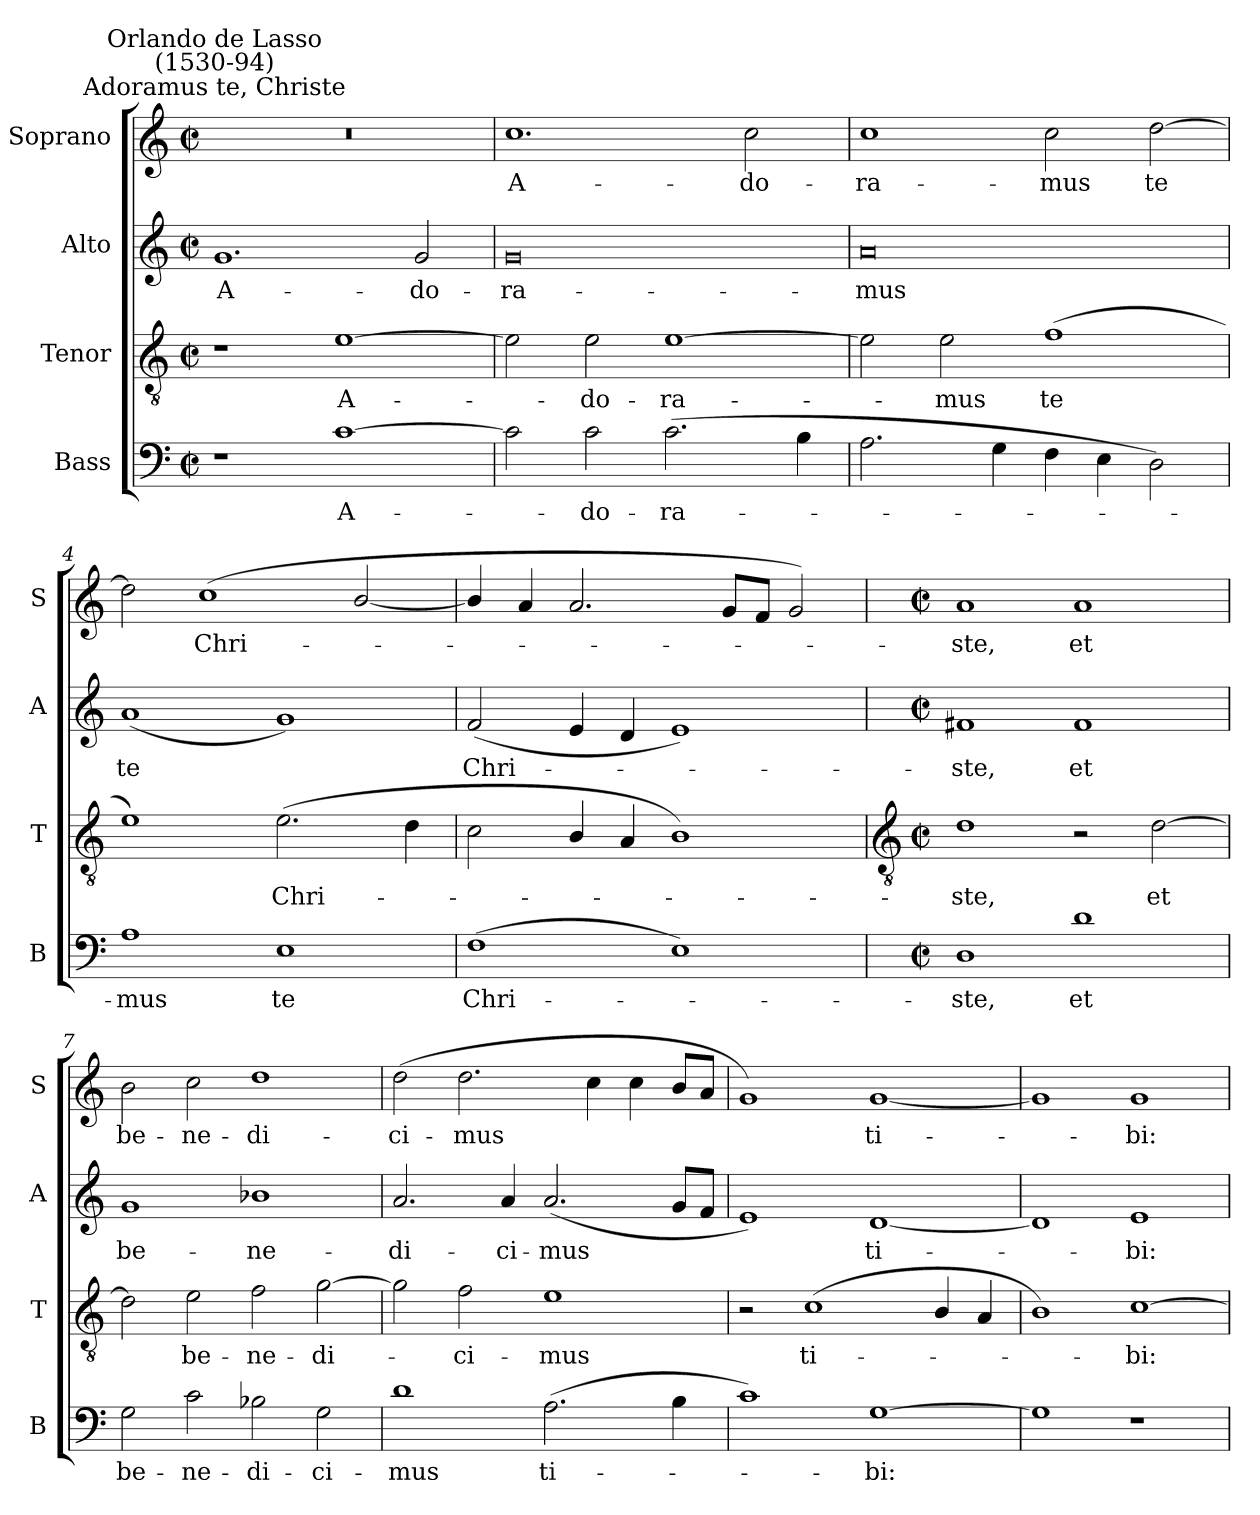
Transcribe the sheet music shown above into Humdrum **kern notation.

**kern	**text	**kern	**text	**kern	**text	**kern	**text
*part4	*part4	*part3	*part3	*part2	*part2	*part1	*part1
*staff4	*staff4	*staff3	*staff3	*staff2	*staff2	*staff1	*staff1
*I"Bass	*	*I"Tenor	*	*I"Alto	*	*I"Soprano	*
*I'B	*	*I'T	*	*I'A	*	*I'S	*
*clefF4	*	*clefGv2	*	*clefG2	*	*clefG2	*
*k[]	*	*k[]	*	*k[]	*	*k[]	*
*C:	*	*C:	*	*C:	*	*C:	*
*M4/2	*	*M4/2	*	*M4/2	*	*M4/2	*
*met(c|)	*	*met(c|)	*	*met(c|)	*	*met(c|)	*
=1	=1	=1	=1	=1	=1	=1	=1
!	!	!	!	!	!	!LO:TX:a:cj:t=Adoramus te, Christe	!
!	!	!	!	!	!	!LO:TX:a:cj:t=Orlando de Lasso\n(1530-94)	!
!	!	!	!	!	!LO:LY:b	!	!
1r	.	1r	.	1.g	A-	0r	.
!	!LO:LY:b	!	!LO:LY:b	!	!	!	!
[1c	A-	[1e	A-	.	.	.	.
!	!	!	!	!	!LO:LY:b	!	!
.	.	.	.	2g	-do-	.	.
=2	=2	=2	=2	=2	=2	=2	=2
!	!	!	!	!	!LO:LY:b	!	!LO:LY:b
2c]	.	2e]	.	0g	-ra-	1.cc	A-
!	!LO:LY:b	!	!LO:LY:b	!	!	!	!
2c	do-	2e	do-	.	.	.	.
!	!LO:LY:b	!	!LO:LY:b	!	!	!	!
(>2.c	-ra-	[1e	-ra-	.	.	.	.
!	!	!	!	!	!	!	!LO:LY:b
.	.	.	.	.	.	2cc	-do-
4B	.	.	.	.	.	.	.
=3	=3	=3	=3	=3	=3	=3	=3
!	!	!	!	!	!LO:LY:b	!	!LO:LY:b
2.A	.	2e]	.	0a	-mus	1cc	-ra-
!	!	!	!LO:LY:b	!	!	!	!
.	.	2e	mus	.	.	.	.
4G	.	.	.	.	.	.	.
!	!	!	!LO:LY:b	!	!	!	!LO:LY:b
4F	.	(>1f	te	.	.	2cc	-mus
4E	.	.	.	.	.	.	.
!	!	!	!	!	!	!	!LO:LY:b
2D)	.	.	.	.	.	[2dd	te
=4	=4	=4	=4	=4	=4	=4	=4
!	!LO:LY:b	!	!	!	!LO:LY:b	!	!
1A	mus	1e)	.	(<1a	te	2dd]	.
!	!	!	!	!	!	!	!LO:LY:b
.	.	.	.	.	.	(<1cc	Chri-
!	!LO:LY:b	!	!LO:LY:b	!	!	!	!
1E	te	(>2.e	Chri-	1g)	.	.	.
.	.	.	.	.	.	[2b/	.
.	.	4d	.	.	.	.	.
=5	=5	=5	=5	=5	=5	=5	=5
!	!LO:LY:b	!	!	!	!LO:LY:b	!	!
(>1F	Chri-	2c	.	(<2f	Chri-	4b/]	.
.	.	.	.	.	.	4a	.
.	.	4B/	.	4e	.	2.a	.
.	.	4A	.	4d	.	.	.
1E)	.	1B)	.	1e)	.	.	.
.	.	.	.	.	.	8gL	.
.	.	.	.	.	.	8fJ	.
.	.	.	.	.	.	2g)	.
!!LO:LB:g=z
=6	=6	=6	=6	=6	=6	=6	=6
*	*	*clefGv2	*	*	*	*	*
*M4/2	*	*M4/2	*	*M4/2	*	*M4/2	*
*met(c|)	*	*met(c|)	*	*met(c|)	*	*met(c|)	*
!	!LO:LY:b	!	!LO:LY:b	!	!LO:LY:b	!	!LO:LY:b
1D	ste,	1d	ste,	1f#X	ste,	1a	ste,
!	!LO:LY:b	!	!	!	!LO:LY:b	!	!LO:LY:b
1d	et	2r	.	1f#	et	1a	et
!	!	!	!LO:LY:b	!	!	!	!
.	.	[2d	et	.	.	.	.
=7	=7	=7	=7	=7	=7	=7	=7
!	!LO:LY:b	!	!	!	!LO:LY:b	!	!LO:LY:b
2G	be-	2d]	.	1g	be-	2b	be-
!	!LO:LY:b	!	!LO:LY:b	!	!	!	!LO:LY:b
2c	-ne-	2e	be-	.	.	2cc	-ne-
!	!LO:LY:b	!	!LO:LY:b	!	!LO:LY:b	!	!LO:LY:b
2B-X	-di-	2f	-ne-	1b-X	-ne-	1dd	-di-
!	!LO:LY:b	!	!LO:LY:b	!	!	!	!
2G	-ci-	[2g	-di-	.	.	.	.
=8	=8	=8	=8	=8	=8	=8	=8
!	!LO:LY:b	!	!	!	!LO:LY:b	!	!LO:LY:b
1d	-mus	2g]	.	2.a	-di-	(>2dd	-ci-
!	!	!	!LO:LY:b	!	!	!	!LO:LY:b
.	.	2f	ci-	.	.	2.dd	-mus
!	!	!	!	!	!LO:LY:b	!	!
.	.	.	.	4a	-ci-	.	.
!	!LO:LY:b	!	!LO:LY:b	!	!LO:LY:b	!	!
(>2.A	ti-	1e	-mus	(<2.a	-mus	.	.
.	.	.	.	.	.	4cc	.
.	.	.	.	.	.	4cc	.
4B	.	.	.	8gL	.	8bL	.
.	.	.	.	8fJ	.	8aJ	.
=9	=9	=9	=9	=9	=9	=9	=9
1c)	.	2r	.	1e)	.	1g)	.
!	!	!	!LO:LY:b	!	!	!	!
.	.	(<1c	ti-	.	.	.	.
!	!LO:LY:b	!	!	!	!LO:LY:b	!	!LO:LY:b
[1G	bi:	.	.	[1d	ti-	[1g	ti-
.	.	4B/	.	.	.	.	.
.	.	4A	.	.	.	.	.
=10	=10	=10	=10	=10	=10	=10	=10
1G]	.	1B/)	.	1d]	.	1g]	.
!	!	!	!LO:LY:b	!	!LO:LY:b	!	!LO:LY:b
1r	.	[1c	bi:	1e	bi:	1g	bi:
=	=	=	=	=	=	=	=
*-	*-	*-	*-	*-	*-	*-	*-
